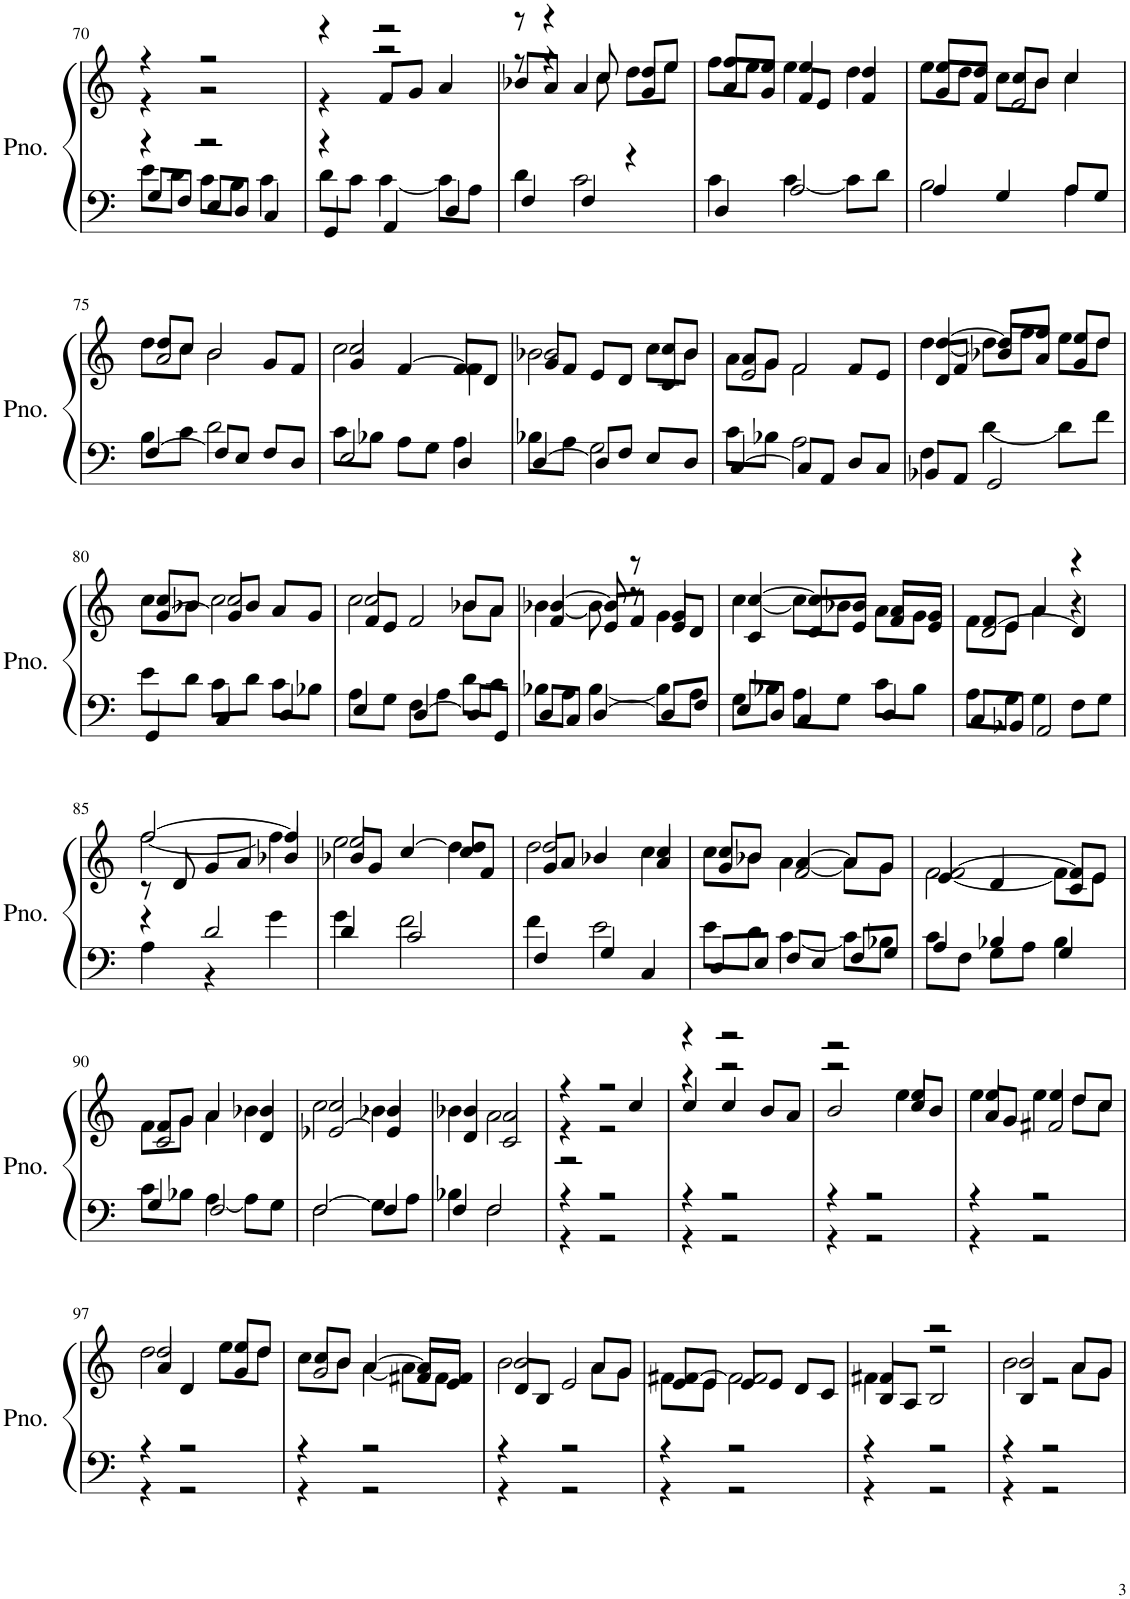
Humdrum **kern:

**kern	**kern
*part1	*part1
*staff2	*staff1
*I"Piano	*
*I'Pno.	*
!!LO:PB:g=z
*clefF4	*clefG2
*k[]	*k[]
*M3/4	*M3/4
=70	=70
*^	*^
*	*	*	*^
8G/L	8e\L	4r	4r	4r
8F/J	8d\J	.	.	.
8E/L	8c\L	2r	2r	2r
8D/J	8B\J	.	.	.
4C/	4c\	.	.	.
=71	=71	=71	=71	=71
4GG/	8d\L	4r	4r	4r
.	8c\J	.	.	.
4AA/	[4c\	2r	2r	8f/L
.	.	.	.	8g/J
4D/	8c\L]	.	.	4a/
.	8A\J	.	.	.
=72	=72	=72	=72	=72
4F/	4d\	8r	8r	8b-X/L
.	.	4r	4r	8a/J
4F/	2c\	.	.	4a/
.	.	8cc/	8cc\	.
4r	.	8dd/L	8dd\L	4g/
.	.	8ee/J	8ee\J	.
=73	=73	=73	=73	=73
4D/	4c\	8ff/L	8ff\L	8a/L
.	.	8ee/J	8ee\J	8g/J
2A/	[4c\	4ee/	4ee\	8f/L
.	.	.	.	8e/J
.	8c\L]	4dd/	4dd\	4f/
.	8d\J	.	.	.
=74	=74	=74	=74	=74
4A/	2B\	8ee/L	8ee\L	8g/L
.	.	8dd/J	8dd\J	8f/J
4G/	.	8cc/L	8cc\L	2e/
.	.	8b/J	8b\J	.
8A/L	4A\	4cc/	4cc\	.
8G/J	.	.	.	.
!!LO:LB:g=z	!!	!!
=75	=75	=75	=75	=75
[4F/	8B\L	8dd/L	8dd\L	2a/
.	8c\J	8cc/J	8cc\J	.
8F/L]	2d\	2b/	2b\	.
8E/J	.	.	.	.
8F/L	.	.	.	8g/L
8D/J	.	.	.	8f/J
=76	=76	=76	=76	=76
2E/	8c\L	2cc/	2cc\	4g/
.	8B-X\J	.	.	.
.	8A\L	.	.	[4f/
.	8G\J	.	.	.
4D/	4A\	4f/	4f\	8f/L]
.	.	.	.	8d/J
=77	=77	=77	=77	=77
[4D/	8B-X\L	2b-X/	2b-\	8g/L
.	8A\J	.	.	8f/J
8D/L]	2G\	.	.	8e/L
8F/J	.	.	.	8d/J
8E/L	.	8cc/L	8cc\L	4c/
8D/J	.	8b-/J	8b-\J	.
=78	=78	=78	=78	=78
[4C/	8c\L	8a/L	8a\L	2e/
.	8B-X\J	8g/J	8g\J	.
8C/L]	2A\	2f/	2f\	.
8AA/J	.	.	.	.
8D/L	.	.	.	8f/L
8C/J	.	.	.	8e/J
=79	=79	=79	=79	=79
8BB-X/L	4F\	[4dd/	[4dd\	8d/L
8AA/J	.	.	.	8f/J
2GG/	[4d\	8dd/L]	8dd\L]	8b-X/L
.	.	8ff/J	8ff\J	8a/J
.	8d\L]	8ee/L	8ee\L	4g/
.	8f\J	8dd/J	8dd\J	.
!!LO:LB:g=z	!!	!!
=80	=80	=80	=80	=80
4GG/	8e\L	8cc/L	8cc\L	[4g/
.	8d\J	8b-X/J	8b-\J	.
4C/	8c\L	2cc/	2cc\	8g/L]
.	8d\J	.	.	8b-/J
4D/	8c\L	.	.	8a/L
.	8B-X\J	.	.	8g/J
=81	=81	=81	=81	=81
4E/	8A\L	2cc/	2cc\	8f/L
.	8G\J	.	.	8e/J
[4D/	8F\L	.	.	2f/
.	8A\J	.	.	.
8D/L]	8d\L	8b-X/L	8b-\L	.
8GG/J	8c\J	8a/J	8a\J	.
=82	=82	=82	=82	=82
8D/L	8B-X\L	[4b-X/	[4b-\	4f/
8C/J	8A\J	.	.	.
[4D/	[4B-\	8b-/]	8b-\]	8e/L
.	.	8r	8r	8f/J
8D/L]	8B-\L]	4g/	4g\	8e/L
8F/J	8A\J	.	.	8d/J
=83	=83	=83	=83	=83
8E/L	8G\L	[4cc/	[4cc\	4c/
8D/J	8B-X\J	.	.	.
4C/	8A\L	8cc/L]	8cc\L]	8d/L
.	8G\J	8b-X/J	8b-\J	8e/J
4D/	8c\L	8a/L	8a\L	8f/L
.	8B-\J	8g/J	8g\J	8e/J
=84	=84	=84	=84	=84
8C/L	8A\L	8f/L	8f\L	[2d/
8BB-X/J	8G\J	8e/J	8e\J	.
2AA/	4G\	4a/	4a\	.
.	8F\L	4r	4r	4d/]
.	8G\J	.	.	.
!!LO:LB:g=z	!!	!!
=85	=85	=85	=85	=85
4r	4A\	[2ff/	[2ff\	8r
.	.	.	.	8d/
2d/	4r	.	.	8g/L
.	.	.	.	8a/J
.	4g\	4ff/]	4ff\]	4b-X/
=86	=86	=86	=86	=86
4d/	4g\	2ee/	2ee\	8b-X/L
.	.	.	.	8g/J
2c/	2f\	.	.	[4cc/
.	.	4dd/	4dd\	8cc/L]
.	.	.	.	8f/J
=87	=87	=87	=87	=87
4F/	4f\	2dd/	2dd\	8g/L
.	.	.	.	8a/J
4G/	2e\	.	.	4b-X/
4C/	.	4cc/	4cc\	4a/
=88	=88	=88	=88	=88
8D/L	8e\L	8cc/L	8cc\L	4g/
8E/J	8d\J	8b-X/J	8b-\J	.
8F/L	[4c\	[4a/	[4a\	2f/
8E/J	.	.	.	.
8F/L	8c\L]	8a/L]	8a\L]	.
8G/J	8B-X\J	8g/J	8g\J	.
=89	=89	=89	=89	=89
4A/	8c\L	[2f/	[2f\	4e/
.	8F\J	.	.	.
4B-X/	8G\L	.	.	4d/
.	8A\J	.	.	.
4G/	4B-\	8f/L]	8f\L]	4c/
.	.	8e/J	8e\J	.
!!LO:LB:g=z	!!	!!
=90	=90	=90	=90	=90
4G/	8c\L	8f/L	8f\L	2c/
.	8B-X\J	8g/J	8g\J	.
2F/	[4A\	4a/	4a\	.
.	8A\L]	4b-X/	4b-\	4d/
.	8G\J	.	.	.
=91	=91	=91	=91	=91
[2F/	2F\	2cc/	2cc\	[2e-X/
4F/]	8G\L	4b-X/	4b-\	4e-/]
.	8A\J	.	.	.
=92	=92	=92	=92	=92
4F/	4B-X\	4b-X/	4b-\	4d/
2F/	2F\	2a/	2a\	2c/
=93	=93	=93	=93	=93
4r	4r	4r	4r	2r
2r	2r	2r	2r	.
.	.	.	.	4cc/
=94	=94	=94	=94	=94
4r	4r	4r	4r	4cc/
2r	2r	2r	2r	4cc/
.	.	.	.	8b/L
.	.	.	.	8a/J
=95	=95	=95	=95	=95
4r	4r	2r	2r	2b/
2r	2r	.	.	.
.	.	4ee/	4ee\	8cc/L
.	.	.	.	8b/J
=96	=96	=96	=96	=96
4r	4r	4ee/	4ee\	8a/L
.	.	.	.	8g/J
2r	2r	4ee/	4ee\	2f#X/
.	.	8dd/L	8dd\L	.
.	.	8cc/J	8cc\J	.
!!LO:LB:g=z	!!	!!
=97	=97	=97	=97	=97
4r	4r	2dd/	2dd\	4a/
2r	2r	.	.	4d/
.	.	8ee/L	8ee\L	4g/
.	.	8dd/J	8dd\J	.
=98	=98	=98	=98	=98
4r	4r	8cc/L	8cc\L	2g/
.	.	8b/J	8b\J	.
2r	2r	[4a/	[4a\	.
.	.	8a/L]	8a\L]	8f#X/L
.	.	8f#/J	8f#\J	8e/J
=99	=99	=99	=99	=99
4r	4r	2b/	2b\	8d/L
.	.	.	.	8B/J
2r	2r	.	.	2e/
.	.	8a/L	8a\L	.
.	.	8g/J	8g\J	.
=100	=100	=100	=100	=100
4r	4r	8f#X/L	8f#\L	[4e/
.	.	8e/J	8e\J	.
2r	2r	2f#/	2f#\	8e/L]
.	.	.	.	8e/J
.	.	.	.	8d/L
.	.	.	.	8c/J
=101	=101	=101	=101	=101
4r	4r	4f#X/	4f#\	8B/L
.	.	.	.	8A/J
2r	2r	2r	2r	2B/
=102	=102	=102	=102	=102
4r	4r	2b/	2b\	4B/
2r	2r	.	.	2r
.	.	8a/L	8a\L	.
.	.	8g/J	8g\J	.
*v	*v	*	*	*
*	*v	*v	*v
=	=
*-	*-
